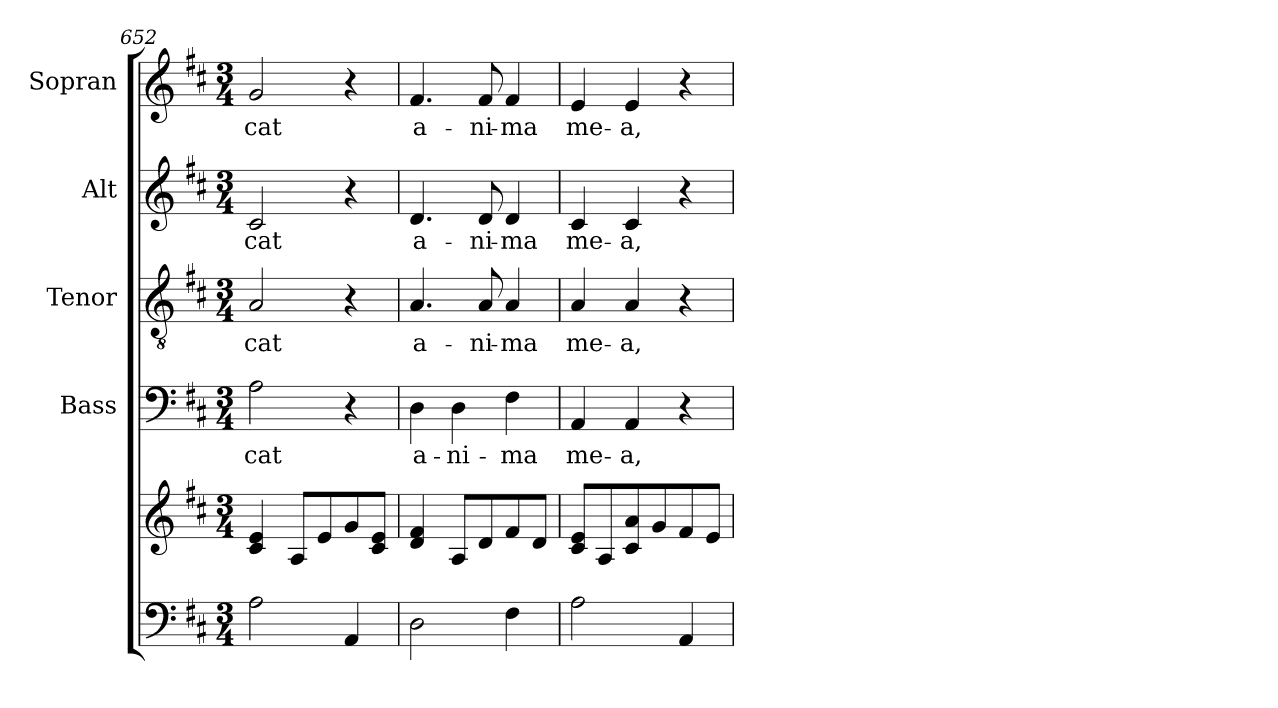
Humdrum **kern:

**kern	**kern	**kern	**text	**kern	**text	**kern	**text	**kern	**text
*part5	*part5	*part4	*part4	*part3	*part3	*part2	*part2	*part1	*part1
*staff6	*staff5	*staff4	*staff4	*staff3	*staff3	*staff2	*staff2	*staff1	*staff1
*	*	*I"Bass	*	*I"Tenor	*	*I"Alt	*	*I"Sopran	*
*	*	*I'B.	*	*I'T.	*	*I'A.	*	*I'S.	*
*clefF4	*clefG2	*clefF4	*	*clefGv2	*	*clefG2	*	*clefG2	*
*k[f#c#]	*k[f#c#]	*k[f#c#]	*	*k[f#c#]	*	*k[f#c#]	*	*k[f#c#]	*
*D:	*D:	*D:	*	*D:	*	*D:	*	*D:	*
*M3/4	*M3/4	*M3/4	*	*M3/4	*	*M3/4	*	*M3/4	*
=652	=652	=652	=652	=652	=652	=652	=652	=652	=652
!	!	!	!LO:LY:b	!	!LO:LY:b	!	!LO:LY:b	!	!LO:LY:b
2A\	4c#/ 4e/	2A\	-cat	2A/	-cat	2c#/	-cat	2g/	-cat
.	8A/L	.	.	.	.	.	.	.	.
.	8e/	.	.	.	.	.	.	.	.
4AA/	8g/	4r	.	4r	.	4r	.	4r	.
.	8c#/ 8e/J	.	.	.	.	.	.	.	.
=653	=653	=653	=653	=653	=653	=653	=653	=653	=653
!	!	!	!LO:LY:b	!	!LO:LY:b	!	!LO:LY:b	!	!LO:LY:b
2D\	4d/ 4f#/	4D\	a-	4.A/	a-	4.d/	a-	4.f#/	a-
!	!	!	!LO:LY:b	!	!	!	!	!	!
.	8A/L	4D\	-ni-	.	.	.	.	.	.
!	!	!	!	!	!LO:LY:b	!	!LO:LY:b	!	!LO:LY:b
.	8d/	.	.	8A/	-ni-	8d/	-ni-	8f#/	-ni-
!	!	!	!LO:LY:b	!	!LO:LY:b	!	!LO:LY:b	!	!LO:LY:b
4F#\	8f#/	4F#\	-ma	4A/	-ma	4d/	-ma	4f#/	-ma
.	8d/J	.	.	.	.	.	.	.	.
=654	=654	=654	=654	=654	=654	=654	=654	=654	=654
!	!	!	!LO:LY:b	!	!LO:LY:b	!	!LO:LY:b	!	!LO:LY:b
2A\	8c#/ 8e/L	4AA/	me-	4A/	me-	4c#/	me-	4e/	me-
.	8A/	.	.	.	.	.	.	.	.
!	!	!	!LO:LY:b	!	!LO:LY:b	!	!LO:LY:b	!	!LO:LY:b
.	8c#/ 8a/	4AA/	-a,	4A/	-a,	4c#/	-a,	4e/	-a,
.	8g/	.	.	.	.	.	.	.	.
4AA/	8f#/	4r	.	4r	.	4r	.	4r	.
.	8e/J	.	.	.	.	.	.	.	.
=	=	=	=	=	=	=	=	=	=
*-	*-	*-	*-	*-	*-	*-	*-	*-	*-
